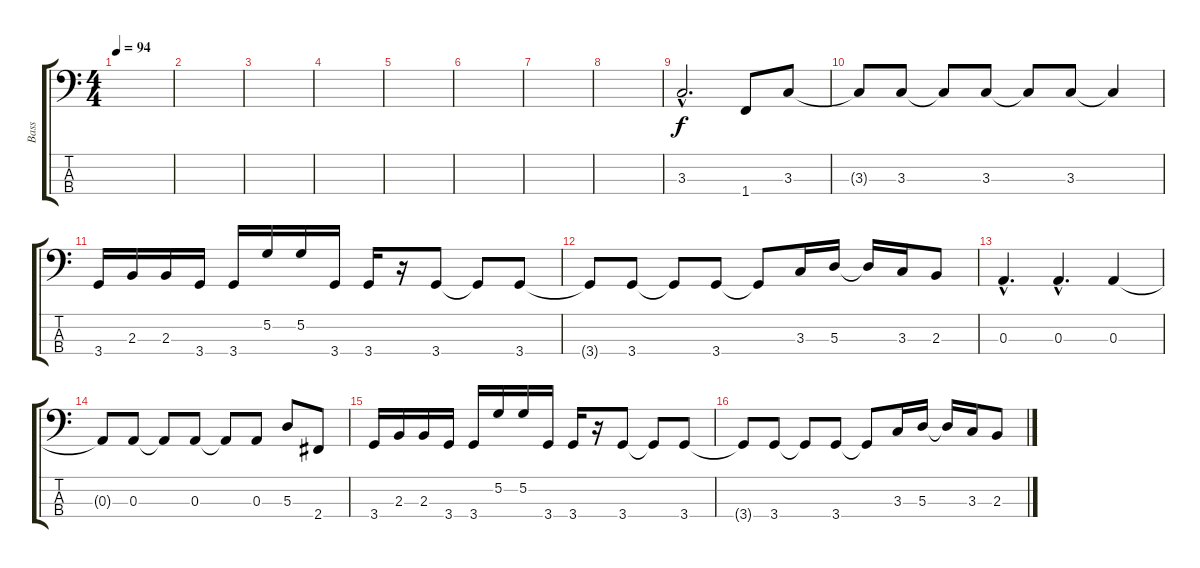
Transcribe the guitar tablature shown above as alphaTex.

\track ("Bass" "Bass") {instrument electricbasspick}
\staff {score tabs}
\tuning (G2 D2 A1 E1) {hide}
\ts (4 4)
\tempo 94
\clef f4
\ks c
|
|
|
|
|
|
|
|
3.3{hac}.2{d} 1.4.8 3.3.8 |
3.3{t}.8 3.3.8 3.3{t}.8 3.3.8 3.3{t}.8 3.3.8 3.3{t}.4 |
3.4.16 2.3.16 2.3.16 3.4.16 3.4.16 5.2.16 5.2.16 3.4.16 3.4.16 r.16 3.4.8 3.4{t}.8 3.4.8 |
3.4{t}.8 3.4.8 3.4{t}.8 3.4.8 3.4{t}.8 3.3.16 5.3.16 5.3{t}.16 3.3.16 2.3.8 |
0.3{hac}.4{d} 0.3{hac}.4{d} 0.3.4 |
0.3{t}.8 0.3.8 0.3{t}.8 0.3.8 0.3{t}.8 0.3.8 5.3.8 2.4.8 |
3.4.16 2.3.16 2.3.16 3.4.16 3.4.16 5.2.16 5.2.16 3.4.16 3.4.16 r.16 3.4.8 3.4{t}.8 3.4.8 |
3.4{t}.8 3.4.8 3.4{t}.8 3.4.8 3.4{t}.8 3.3.16 5.3.16 5.3{t}.16 3.3.16 2.3.8
